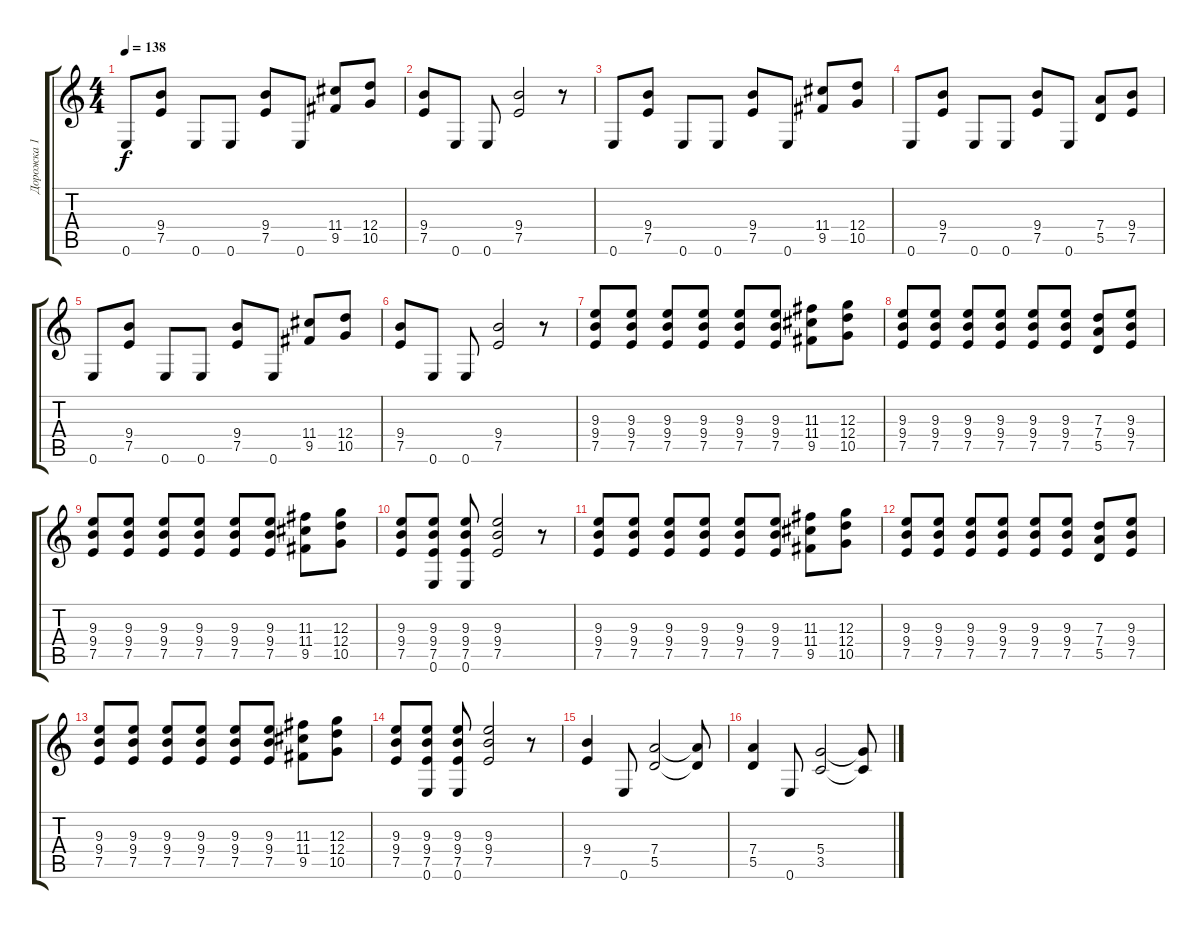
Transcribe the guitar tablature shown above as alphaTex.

\track ("Дорожка 1" "Дорожка 1") {instrument electricguitarjazz}
\staff {score tabs}
\tuning (E4 B3 G3 D3 A2 E2) {hide}
\ts (4 4)
\tempo 138
\clef g2
\ks c
0.6.8{dy f} (9.4 7.5).8 0.6.8 0.6.8 (9.4 7.5).8 0.6.8 (11.4 9.5).8 (12.4 10.5).8 |
(9.4 7.5).8 0.6.8 0.6.8 (9.4 7.5).2 r.8 |
0.6.8 (9.4 7.5).8 0.6.8 0.6.8 (9.4 7.5).8 0.6.8 (11.4 9.5).8 (12.4 10.5).8 |
0.6.8 (9.4 7.5).8 0.6.8 0.6.8 (9.4 7.5).8 0.6.8 (7.4 5.5).8 (9.4 7.5).8 |
0.6.8 (9.4 7.5).8 0.6.8 0.6.8 (9.4 7.5).8 0.6.8 (11.4 9.5).8 (12.4 10.5).8 |
(9.4 7.5).8 0.6.8 0.6.8 (9.4 7.5).2 r.8 |
(9.3 9.4 7.5).8 (9.3 9.4 7.5).8 (9.3 9.4 7.5).8 (9.3 9.4 7.5).8 (9.3 9.4 7.5).8 (9.3 9.4 7.5).8 (11.3 11.4 9.5).8 (12.3 12.4 10.5).8 |
(9.3 9.4 7.5).8 (9.3 9.4 7.5).8 (9.3 9.4 7.5).8 (9.3 9.4 7.5).8 (9.3 9.4 7.5).8 (9.3 9.4 7.5).8 (7.3 7.4 5.5).8 (9.3 9.4 7.5).8 |
(9.3 9.4 7.5).8 (9.3 9.4 7.5).8 (9.3 9.4 7.5).8 (9.3 9.4 7.5).8 (9.3 9.4 7.5).8 (9.3 9.4 7.5).8 (11.3 11.4 9.5).8 (12.3 12.4 10.5).8 |
(9.3 9.4 7.5).8 (9.3 9.4 7.5 0.6).8 (9.3 9.4 7.5 0.6).8 (9.3 9.4 7.5).2 r.8 |
(9.3 9.4 7.5).8 (9.3 9.4 7.5).8 (9.3 9.4 7.5).8 (9.3 9.4 7.5).8 (9.3 9.4 7.5).8 (9.3 9.4 7.5).8 (11.3 11.4 9.5).8 (12.3 12.4 10.5).8 |
(9.3 9.4 7.5).8 (9.3 9.4 7.5).8 (9.3 9.4 7.5).8 (9.3 9.4 7.5).8 (9.3 9.4 7.5).8 (9.3 9.4 7.5).8 (7.3 7.4 5.5).8 (9.3 9.4 7.5).8 |
(9.3 9.4 7.5).8 (9.3 9.4 7.5).8 (9.3 9.4 7.5).8 (9.3 9.4 7.5).8 (9.3 9.4 7.5).8 (9.3 9.4 7.5).8 (11.3 11.4 9.5).8 (12.3 12.4 10.5).8 |
(9.3 9.4 7.5).8 (9.3 9.4 7.5 0.6).8 (9.3 9.4 7.5 0.6).8 (9.3 9.4 7.5).2 r.8 |
(9.4 7.5).4 0.6.8 (7.4 5.5).2 (7.4{t} 5.5{t}).8 |
(7.4 5.5).4 0.6.8 (5.4 3.5).2 (5.4{t} 3.5{t}).8
